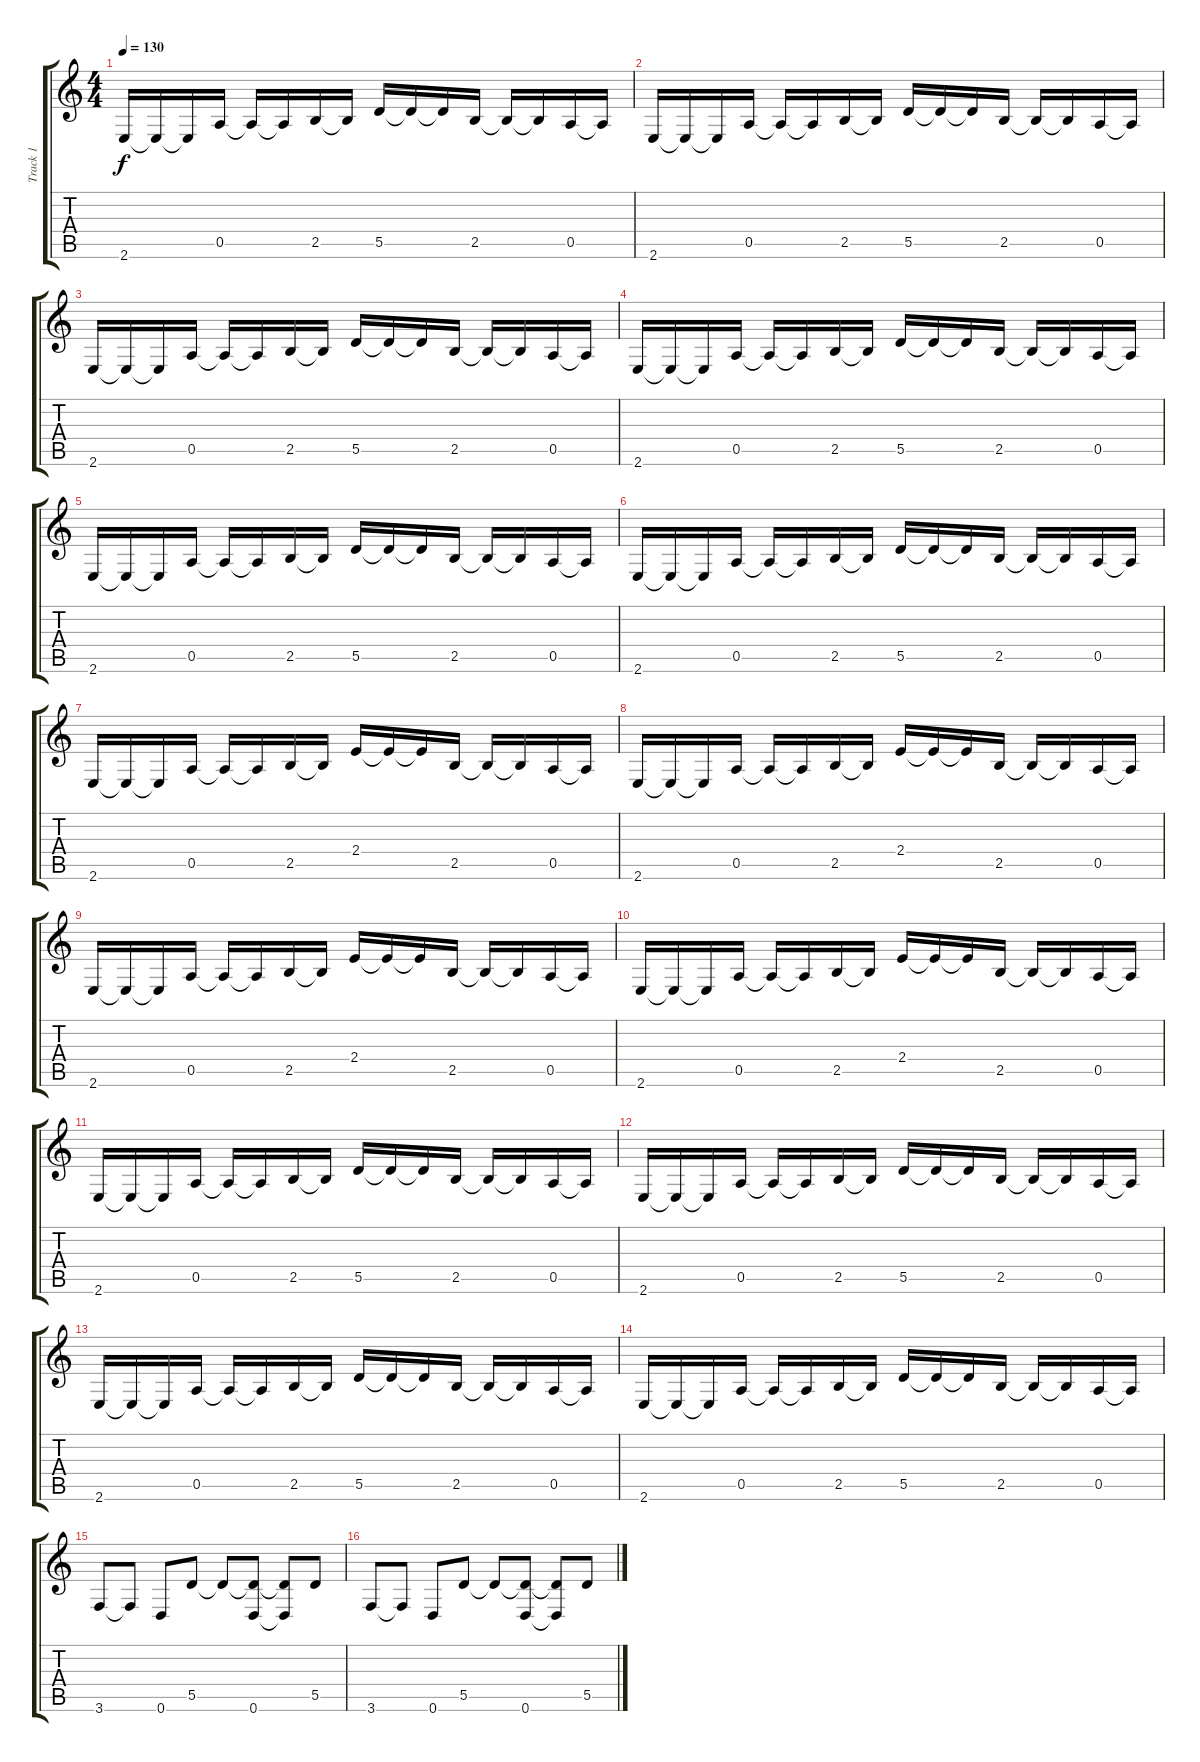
\track ("Track 1" "Track 1") {instrument overdrivenguitar}
\staff {score tabs}
\tuning (E4 B3 G3 D3 A2 D2) {hide}
\ts (4 4)
\tempo 130
\clef g2
\ks c
2.6.16{dy f} 2.6{t}.16 2.6{t}.16 0.5.16 0.5{t}.16 0.5{t}.16 2.5.16 2.5{t}.16 5.5.16 5.5{t}.16 5.5{t}.16 2.5.16 2.5{t}.16 2.5{t}.16 0.5.16 0.5{t}.16 |
2.6.16 2.6{t}.16 2.6{t}.16 0.5.16 0.5{t}.16 0.5{t}.16 2.5.16 2.5{t}.16 5.5.16 5.5{t}.16 5.5{t}.16 2.5.16 2.5{t}.16 2.5{t}.16 0.5.16 0.5{t}.16 |
2.6.16 2.6{t}.16 2.6{t}.16 0.5.16 0.5{t}.16 0.5{t}.16 2.5.16 2.5{t}.16 5.5.16 5.5{t}.16 5.5{t}.16 2.5.16 2.5{t}.16 2.5{t}.16 0.5.16 0.5{t}.16 |
2.6.16 2.6{t}.16 2.6{t}.16 0.5.16 0.5{t}.16 0.5{t}.16 2.5.16 2.5{t}.16 5.5.16 5.5{t}.16 5.5{t}.16 2.5.16 2.5{t}.16 2.5{t}.16 0.5.16 0.5{t}.16 |
2.6.16 2.6{t}.16 2.6{t}.16 0.5.16 0.5{t}.16 0.5{t}.16 2.5.16 2.5{t}.16 5.5.16 5.5{t}.16 5.5{t}.16 2.5.16 2.5{t}.16 2.5{t}.16 0.5.16 0.5{t}.16 |
2.6.16 2.6{t}.16 2.6{t}.16 0.5.16 0.5{t}.16 0.5{t}.16 2.5.16 2.5{t}.16 5.5.16 5.5{t}.16 5.5{t}.16 2.5.16 2.5{t}.16 2.5{t}.16 0.5.16 0.5{t}.16 |
2.6.16 2.6{t}.16 2.6{t}.16 0.5.16 0.5{t}.16 0.5{t}.16 2.5.16 2.5{t}.16 2.4.16 2.4{t}.16 2.4{t}.16 2.5.16 2.5{t}.16 2.5{t}.16 0.5.16 0.5{t}.16 |
2.6.16 2.6{t}.16 2.6{t}.16 0.5.16 0.5{t}.16 0.5{t}.16 2.5.16 2.5{t}.16 2.4.16 2.4{t}.16 2.4{t}.16 2.5.16 2.5{t}.16 2.5{t}.16 0.5.16 0.5{t}.16 |
2.6.16 2.6{t}.16 2.6{t}.16 0.5.16 0.5{t}.16 0.5{t}.16 2.5.16 2.5{t}.16 2.4.16 2.4{t}.16 2.4{t}.16 2.5.16 2.5{t}.16 2.5{t}.16 0.5.16 0.5{t}.16 |
2.6.16 2.6{t}.16 2.6{t}.16 0.5.16 0.5{t}.16 0.5{t}.16 2.5.16 2.5{t}.16 2.4.16 2.4{t}.16 2.4{t}.16 2.5.16 2.5{t}.16 2.5{t}.16 0.5.16 0.5{t}.16 |
2.6.16 2.6{t}.16 2.6{t}.16 0.5.16 0.5{t}.16 0.5{t}.16 2.5.16 2.5{t}.16 5.5.16 5.5{t}.16 5.5{t}.16 2.5.16 2.5{t}.16 2.5{t}.16 0.5.16 0.5{t}.16 |
2.6.16 2.6{t}.16 2.6{t}.16 0.5.16 0.5{t}.16 0.5{t}.16 2.5.16 2.5{t}.16 5.5.16 5.5{t}.16 5.5{t}.16 2.5.16 2.5{t}.16 2.5{t}.16 0.5.16 0.5{t}.16 |
2.6.16 2.6{t}.16 2.6{t}.16 0.5.16 0.5{t}.16 0.5{t}.16 2.5.16 2.5{t}.16 5.5.16 5.5{t}.16 5.5{t}.16 2.5.16 2.5{t}.16 2.5{t}.16 0.5.16 0.5{t}.16 |
2.6.16 2.6{t}.16 2.6{t}.16 0.5.16 0.5{t}.16 0.5{t}.16 2.5.16 2.5{t}.16 5.5.16 5.5{t}.16 5.5{t}.16 2.5.16 2.5{t}.16 2.5{t}.16 0.5.16 0.5{t}.16 |
3.6.8 3.6{t}.8 0.6.8 5.5.8 5.5{t}.8 (5.5{t} 0.6).8 (5.5{t} 0.6{t}).8 5.5.8 |
3.6.8 3.6{t}.8 0.6.8 5.5.8 5.5{t}.8 (5.5{t} 0.6).8 (5.5{t} 0.6{t}).8 5.5.8
